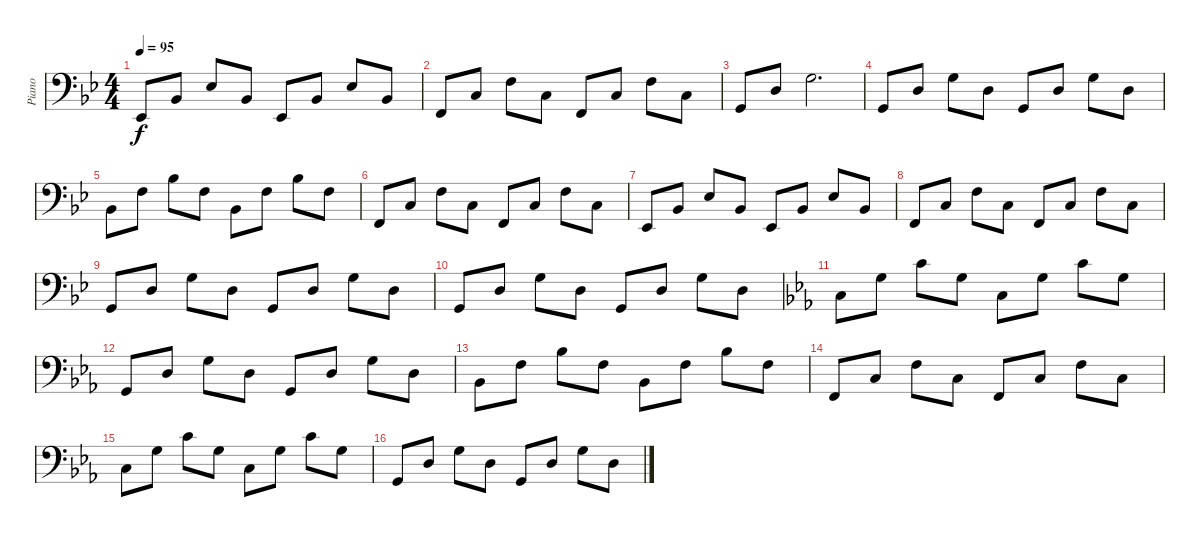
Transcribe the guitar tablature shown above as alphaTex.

\track ("Piano" "Piano") {instrument acousticgrandpiano}
\staff {score}
\tuning (C3 G2 D2 A1 E1 B0) {hide}
\ts (4 4)
\tempo 95
\clef f4
\ks gminor
1.3.8{dy f} 3.2.8 3.1.8 3.2.8 1.3.8 3.2.8 3.1.8 3.2.8 |
3.3.8 0.1.8 5.1.8 0.1.8 3.3.8 0.1.8 5.1.8 0.1.8 |
0.2.8 2.1.8 7.1.2{d} |
0.2.8 2.1.8 7.1.8 2.1.8 0.2.8 2.1.8 7.1.8 2.1.8 |
3.2.8 5.1.8 10.1.8 5.1.8 3.2.8 5.1.8 10.1.8 5.1.8 |
3.3.8 0.1.8 5.1.8 0.1.8 3.3.8 0.1.8 5.1.8 0.1.8 |
1.3.8 3.2.8 3.1.8 3.2.8 1.3.8 3.2.8 3.1.8 3.2.8 |
3.3.8 0.1.8 5.1.8 0.1.8 3.3.8 0.1.8 5.1.8 0.1.8 |
0.2.8 2.1.8 7.1.8 2.1.8 0.2.8 2.1.8 7.1.8 2.1.8 |
0.2.8 2.1.8 7.1.8 2.1.8 0.2.8 2.1.8 7.1.8 2.1.8 |
\ks cminor
0.1.8 7.1.8 12.1.8 7.1.8 0.1.8 7.1.8 12.1.8 7.1.8 |
0.2.8 2.1.8 7.1.8 2.1.8 0.2.8 2.1.8 7.1.8 2.1.8 |
3.2.8 5.1.8 10.1.8 5.1.8 3.2.8 5.1.8 10.1.8 5.1.8 |
3.3.8 0.1.8 5.1.8 0.1.8 3.3.8 0.1.8 5.1.8 0.1.8 |
0.1.8 7.1.8 12.1.8 7.1.8 0.1.8 7.1.8 12.1.8 7.1.8 |
0.2.8 2.1.8 7.1.8 2.1.8 0.2.8 2.1.8 7.1.8 2.1.8
